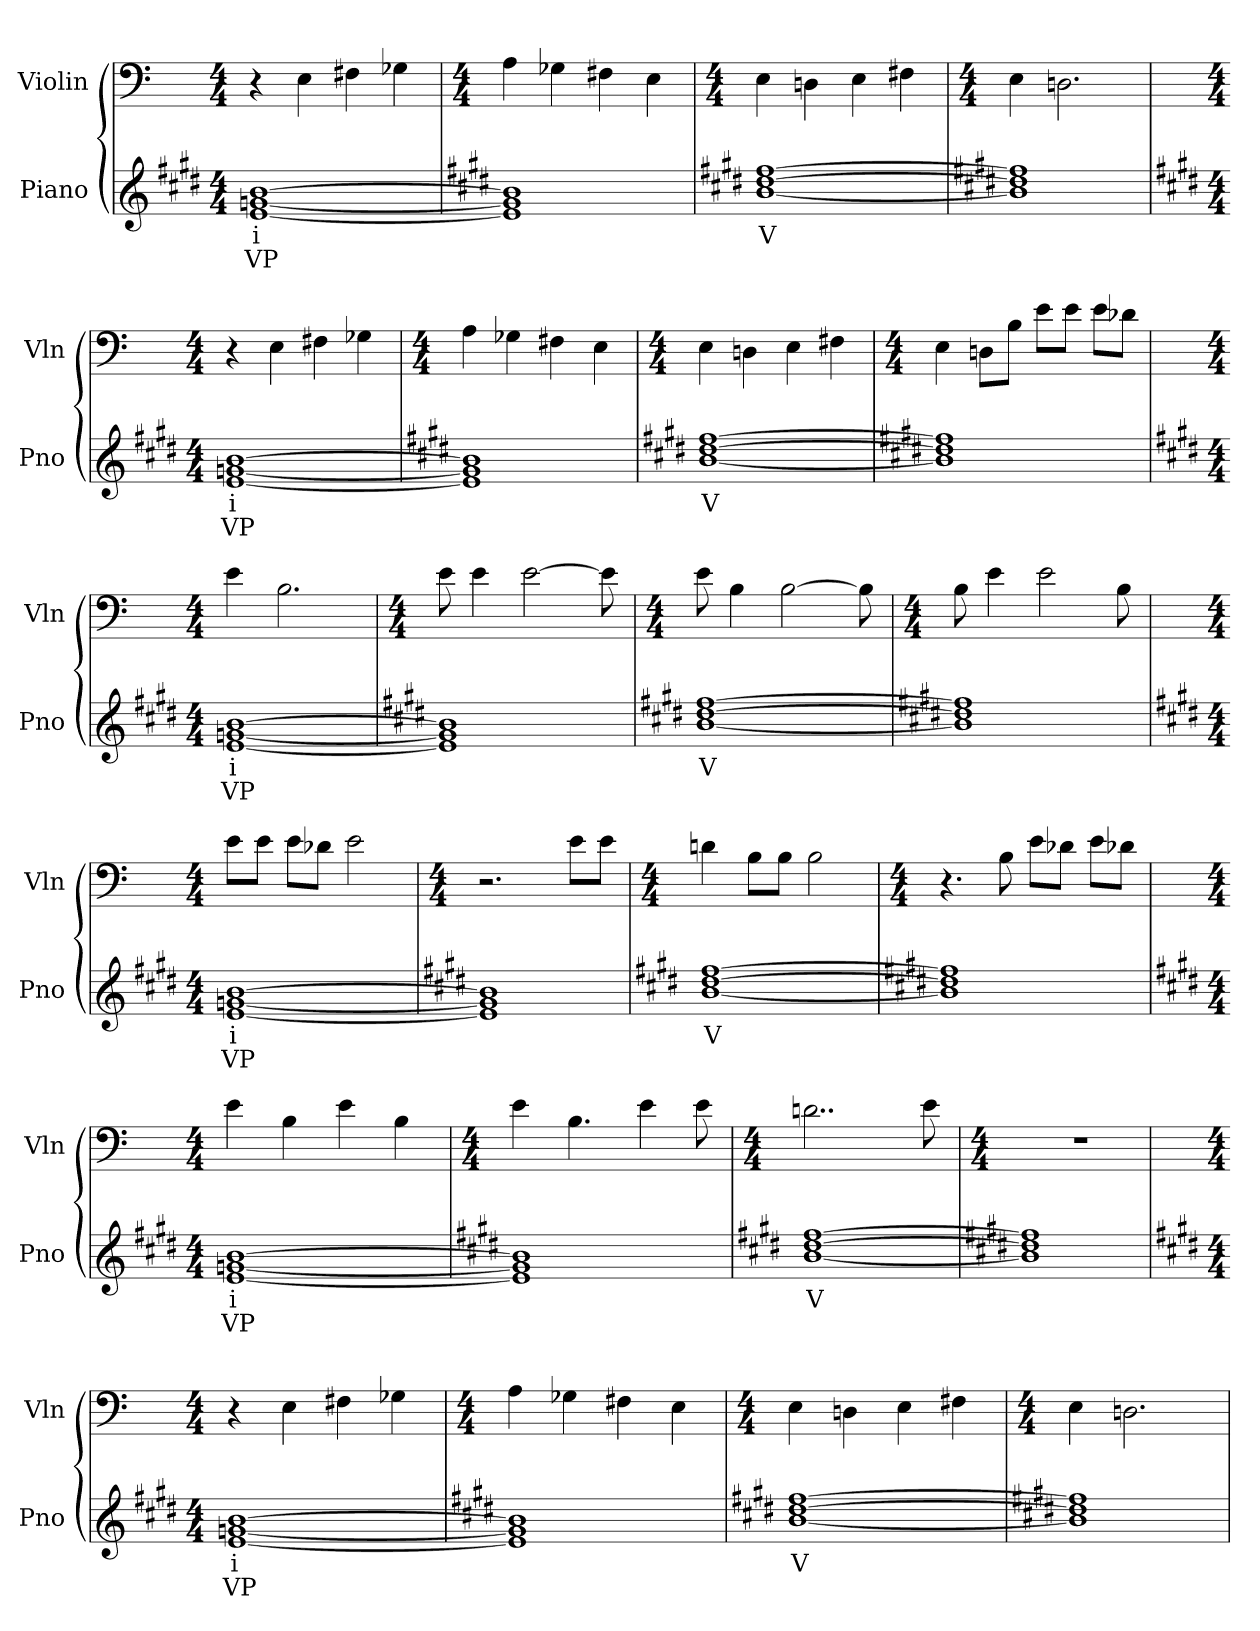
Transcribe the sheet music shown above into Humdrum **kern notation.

**kern	**text	**text	**kern
*part2	*part2	*part2	*part1
*staff2	*staff2	*staff2	*staff1
*I"Piano	*	*	*I"Violin
*I'Pno	*	*	*I'Vln
*k[f#c#g#d#]	*	*	*
*E:	*	*	*
*M4/4	*	*	*M4/4
=	=	=	=
[1e [1gn [1b	i	VP	4r
.	.	.	4E
.	.	.	4F#X
.	.	.	4G-X
=	=	=	=
*k[f#c#g#d#]	*	*	*
*E:	*	*	*
*	*	*	*M4/4
1e] 1gn] 1b]	.	.	4A
.	.	.	4G-X
.	.	.	4F#X
.	.	.	4E
=	=	=	=
*k[f#c#g#d#]	*	*	*
*E:	*	*	*
*	*	*	*M4/4
[1b [1dd# [1ff#	V	.	4E
.	.	.	4Dn
.	.	.	4E
.	.	.	4F#X
=	=	=	=
*k[f#c#g#d#]	*	*	*
*E:	*	*	*
*	*	*	*M4/4
1b] 1dd#] 1ff#]	.	.	4E
.	.	.	2.Dn
=	=	=	=
*k[f#c#g#d#]	*	*	*
*E:	*	*	*
*M4/4	*	*	*M4/4
[1e [1gn [1b	i	VP	4r
.	.	.	4E
.	.	.	4F#X
.	.	.	4G-X
=	=	=	=
*k[f#c#g#d#]	*	*	*
*E:	*	*	*
*	*	*	*M4/4
1e] 1gn] 1b]	.	.	4A
.	.	.	4G-X
.	.	.	4F#X
.	.	.	4E
=	=	=	=
*k[f#c#g#d#]	*	*	*
*E:	*	*	*
*	*	*	*M4/4
[1b [1dd# [1ff#	V	.	4E
.	.	.	4Dn
.	.	.	4E
.	.	.	4F#X
=	=	=	=
*k[f#c#g#d#]	*	*	*
*E:	*	*	*
*	*	*	*M4/4
1b] 1dd#] 1ff#]	.	.	4E
.	.	.	8DnL
.	.	.	8BJ
.	.	.	8eL
.	.	.	8eJ
.	.	.	8eL
.	.	.	8d-XJ
=	=	=	=
*k[f#c#g#d#]	*	*	*
*E:	*	*	*
*M4/4	*	*	*M4/4
[1e [1gn [1b	i	VP	4e
.	.	.	2.B
=	=	=	=
*k[f#c#g#d#]	*	*	*
*E:	*	*	*
*	*	*	*M4/4
1e] 1gn] 1b]	.	.	8e
.	.	.	4e
.	.	.	[2e
.	.	.	8e]
=	=	=	=
*k[f#c#g#d#]	*	*	*
*E:	*	*	*
*	*	*	*M4/4
[1b [1dd# [1ff#	V	.	8e
.	.	.	4B
.	.	.	[2B
.	.	.	8B]
=	=	=	=
*k[f#c#g#d#]	*	*	*
*E:	*	*	*
*	*	*	*M4/4
1b] 1dd#] 1ff#]	.	.	8B
.	.	.	4e
.	.	.	2e
.	.	.	8B
=	=	=	=
*k[f#c#g#d#]	*	*	*
*E:	*	*	*
*M4/4	*	*	*M4/4
[1e [1gn [1b	i	VP	8eL
.	.	.	8eJ
.	.	.	8eL
.	.	.	8d-XJ
.	.	.	2e
=	=	=	=
*k[f#c#g#d#]	*	*	*
*E:	*	*	*
*	*	*	*M4/4
1e] 1gn] 1b]	.	.	2.r
.	.	.	8eL
.	.	.	8eJ
=	=	=	=
*k[f#c#g#d#]	*	*	*
*E:	*	*	*
*	*	*	*M4/4
[1b [1dd# [1ff#	V	.	4dn
.	.	.	8BL
.	.	.	8BJ
.	.	.	2B
=	=	=	=
*k[f#c#g#d#]	*	*	*
*E:	*	*	*
*	*	*	*M4/4
1b] 1dd#] 1ff#]	.	.	4.r
.	.	.	8B
.	.	.	8eL
.	.	.	8d-XJ
.	.	.	8eL
.	.	.	8d-XJ
=	=	=	=
*k[f#c#g#d#]	*	*	*
*E:	*	*	*
*M4/4	*	*	*M4/4
[1e [1gn [1b	i	VP	4e
.	.	.	4B
.	.	.	4e
.	.	.	4B
=	=	=	=
*k[f#c#g#d#]	*	*	*
*E:	*	*	*
*	*	*	*M4/4
1e] 1gn] 1b]	.	.	4e
.	.	.	4.B
.	.	.	4e
.	.	.	8e
=	=	=	=
*k[f#c#g#d#]	*	*	*
*E:	*	*	*
*	*	*	*M4/4
[1b [1dd# [1ff#	V	.	2..dn
.	.	.	8e
=	=	=	=
*k[f#c#g#d#]	*	*	*
*E:	*	*	*
*	*	*	*M4/4
1b] 1dd#] 1ff#]	.	.	1r
=	=	=	=
*k[f#c#g#d#]	*	*	*
*E:	*	*	*
*M4/4	*	*	*M4/4
[1e [1gn [1b	i	VP	4r
.	.	.	4E
.	.	.	4F#X
.	.	.	4G-X
=	=	=	=
*k[f#c#g#d#]	*	*	*
*E:	*	*	*
*	*	*	*M4/4
1e] 1gn] 1b]	.	.	4A
.	.	.	4G-X
.	.	.	4F#X
.	.	.	4E
=	=	=	=
*k[f#c#g#d#]	*	*	*
*E:	*	*	*
*	*	*	*M4/4
[1b [1dd# [1ff#	V	.	4E
.	.	.	4Dn
.	.	.	4E
.	.	.	4F#X
=	=	=	=
*k[f#c#g#d#]	*	*	*
*E:	*	*	*
*	*	*	*M4/4
1b] 1dd#] 1ff#]	.	.	4E
.	.	.	2.Dn
=	=	=	=
*-	*-	*-	*-
